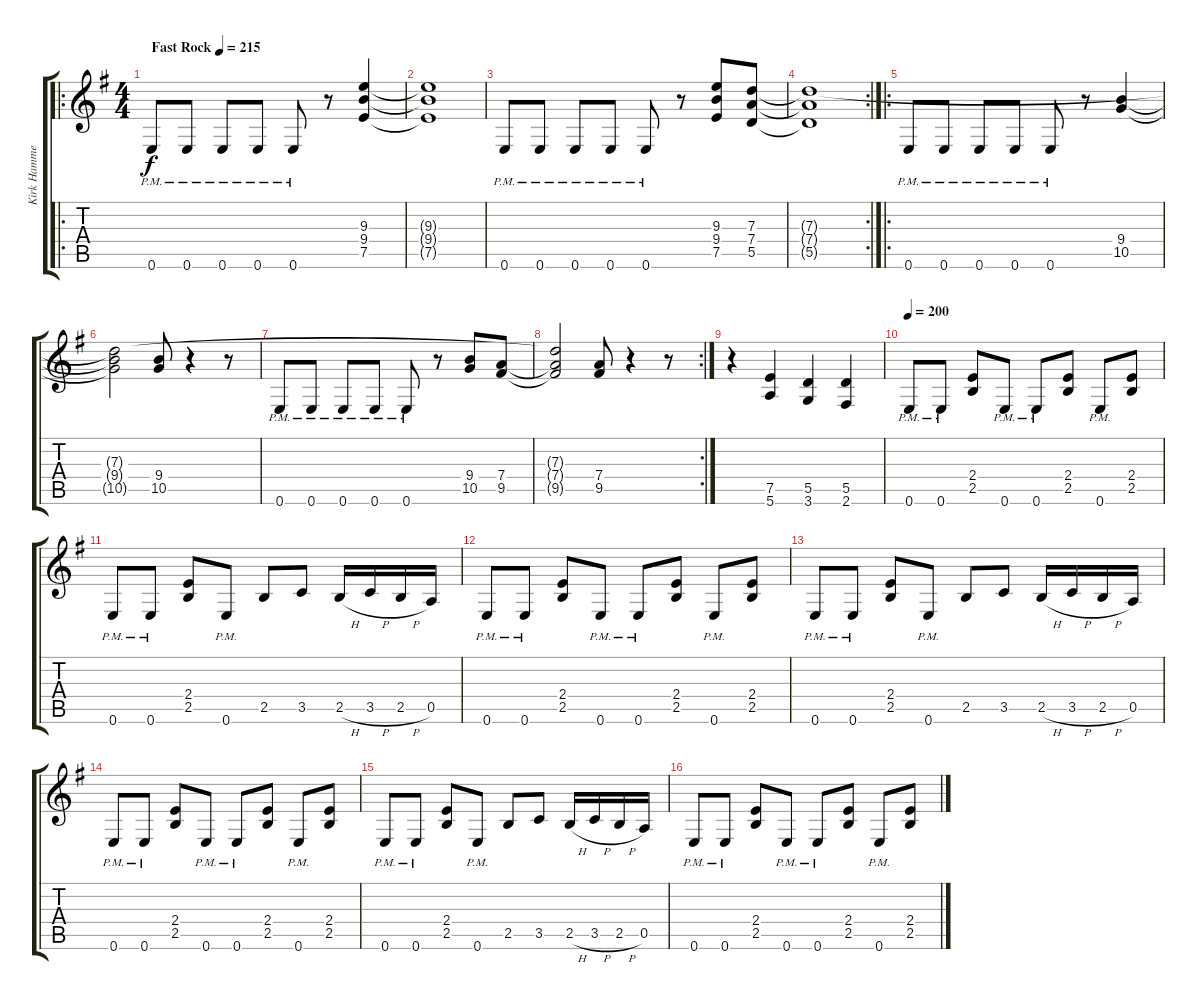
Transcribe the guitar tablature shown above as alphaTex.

\track ("Kirk Hammett" "Kirk Hamme") {instrument overdrivenguitar}
\staff {score tabs}
\tuning (E4 B3 G3 D3 A2 E2) {hide}
\ro
\ts (4 4)
\tempo (215 "Fast Rock")
\clef g2
\ks g
0.6{pm}.8{dy f instrument overdrivenguitar} 0.6{pm}.8 0.6{pm}.8 0.6{pm}.8 0.6{pm}.8 r.8 (9.3 9.4 7.5).4 |
(9.3{t} 9.4{t} 7.5{t}).1 |
0.6{pm}.8 0.6{pm}.8 0.6{pm}.8 0.6{pm}.8 0.6{pm}.8 r.8 (9.3 9.4 7.5).8 (7.3 7.4 5.5).8 |
\rc 2
(7.3{t} 7.4{t} 5.5{t}).1 |
\ro
0.6{pm}.8 0.6{pm}.8 0.6{pm}.8 0.6{pm}.8 0.6{pm}.8 r.8 (9.4 10.5).4 |
(7.3{t} 9.4{t} 10.5{t}).2 (9.4 10.5).8 r.4 r.8 |
0.6{pm}.8 0.6{pm}.8 0.6{pm}.8 0.6{pm}.8 0.6{pm}.8 r.8 (9.4 10.5).8 (7.4 9.5).8 |
\rc 2
(7.3{t} 7.4{t} 9.5{t}).2 (7.4 9.5).8 r.4 r.8 |
r.4 (7.5 5.6).4 (5.5 3.6).4 (5.5 2.6).4 |
\tempo 200
0.6{pm}.8 0.6{pm}.8 (2.4 2.5).8 0.6{pm}.8 0.6{pm}.8 (2.4 2.5).8 0.6{pm}.8 (2.4 2.5).8 |
0.6{pm}.8 0.6{pm}.8 (2.4 2.5).8 0.6{pm}.8 2.5.8 3.5.8 2.5{h}.16 3.5{h}.16 2.5{h}.16 0.5.16 |
0.6{pm}.8 0.6{pm}.8 (2.4 2.5).8 0.6{pm}.8 0.6{pm}.8 (2.4 2.5).8 0.6{pm}.8 (2.4 2.5).8 |
0.6{pm}.8 0.6{pm}.8 (2.4 2.5).8 0.6{pm}.8 2.5.8 3.5.8 2.5{h}.16 3.5{h}.16 2.5{h}.16 0.5.16 |
0.6{pm}.8 0.6{pm}.8 (2.4 2.5).8 0.6{pm}.8 0.6{pm}.8 (2.4 2.5).8 0.6{pm}.8 (2.4 2.5).8 |
0.6{pm}.8 0.6{pm}.8 (2.4 2.5).8 0.6{pm}.8 2.5.8 3.5.8 2.5{h}.16 3.5{h}.16 2.5{h}.16 0.5.16 |
0.6{pm}.8 0.6{pm}.8 (2.4 2.5).8 0.6{pm}.8 0.6{pm}.8 (2.4 2.5).8 0.6{pm}.8 (2.4 2.5).8
